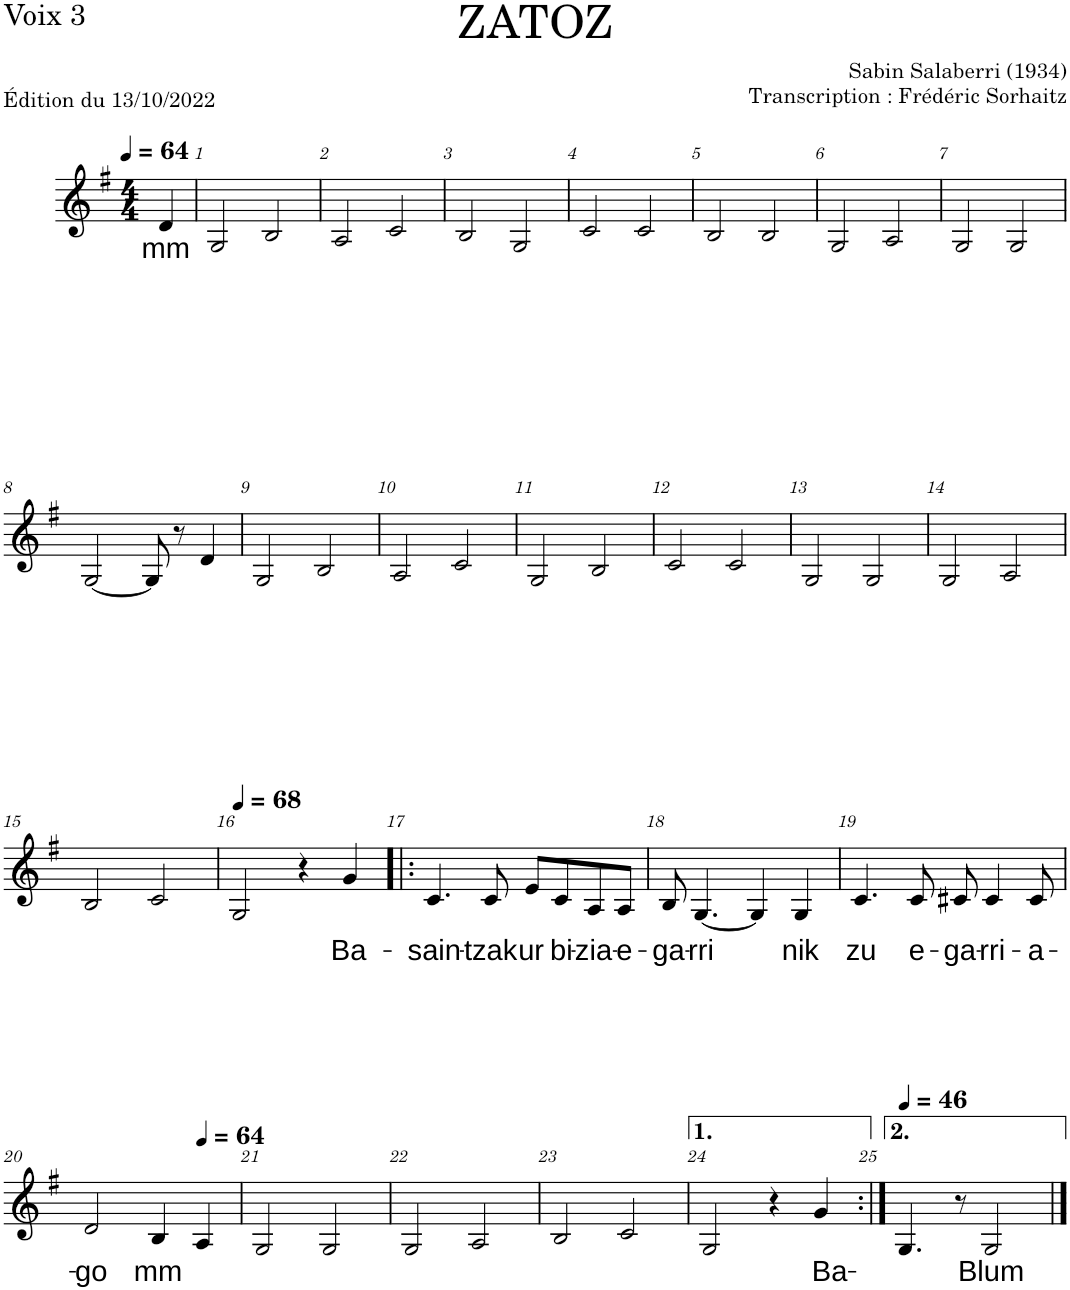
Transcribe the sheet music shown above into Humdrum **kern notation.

**kern	**text
*part1	*part1
*staff1	*staff1
*I"Voix 3	*
*I'V3	*
*clefG2	*
*k[f#]	*
*M4/4	*
*MM64	*
=	=
!	!LO:LY:b
4d/	mm
=1	=1
2G/	.
2B/	.
=2	=2
2A/	.
2c/	.
=3	=3
2B/	.
2G/	.
=4	=4
2c/	.
2c/	.
=5	=5
2B/	.
2B/	.
=6	=6
2G/	.
2A/	.
=7	=7
2G/	.
2G/	.
!!LO:LB:g=z
=8	=8
[2G/	.
8G/]	.
8r	.
4d/	.
=9	=9
2G/	.
2B/	.
=10	=10
2A/	.
2c/	.
=11	=11
2G/	.
2B/	.
=12	=12
2c/	.
2c/	.
=13	=13
2G/	.
2G/	.
=14	=14
2G/	.
2A/	.
!!LO:LB:g=z
=15	=15
2B/	.
2c/	.
=16	=16
*MM68	*
2G/	.
4r	.
!	!LO:LY:b
4g/	Ba-
=17!|:	=17!|:
!	!LO:LY:b
4.c/	-sain-
!	!LO:LY:b
8c/	-tzak
!	!LO:LY:b
8e/L	ur
!	!LO:LY:b
8c/	bi-
!	!LO:LY:b
8A/	-zia-
!	!LO:LY:b
8A/J	-e-
=18	=18
!	!LO:LY:b
8B/	-ga-
!	!LO:LY:b
[4.G/	-rri
4G/]	.
!	!LO:LY:b
4G/	nik
=19	=19
!	!LO:LY:b
4.c/	zu
!	!LO:LY:b
8c/	e-
!	!LO:LY:b
8c#X/	-ga-
!	!LO:LY:b
4c#/	-rri-
!	!LO:LY:b
8c#/	-a-
!!LO:LB:g=z
=20	=20
!	!LO:LY:b
2d/	-go
!	!LO:LY:b
4B/	mm
*MM64	*
4A/	.
=21	=21
2G/	.
2G/	.
=22	=22
2G/	.
2A/	.
=23	=23
2B/	.
2c/	.
=24	=24
2G/	.
4r	.
!	!LO:LY:b
4g/	Ba-
=25:|!	=25:|!
*MM46	*
4.G/	.
8r	.
!	!LO:LY:b
2G/	Blum
==	==
*-	*-
